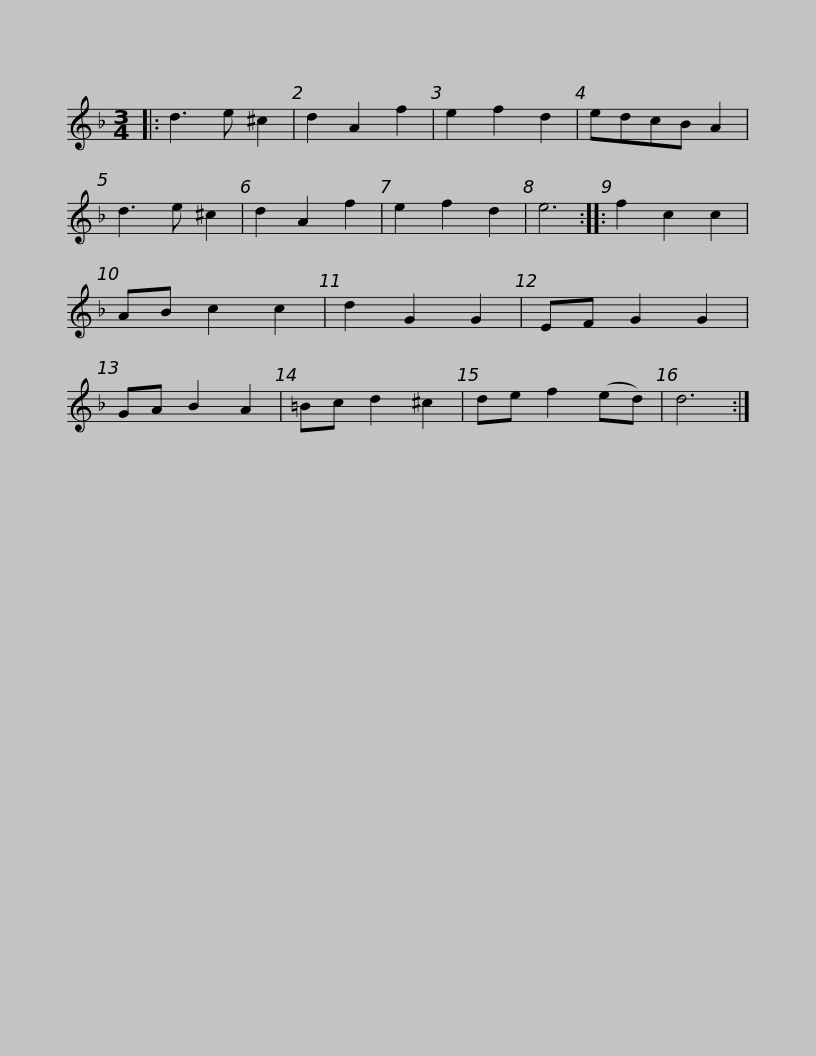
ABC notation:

X:1
L:1/8
M:3/4
I:linebreak $
K:Dmin
V:1 treble
V:1
|: d3 e ^c2 | d2 A2 f2 | e2 f2 d2 | edcB A2 | d3 e ^c2 | %5
 d2 A2 f2 | e2 f2 d2 | e6 :: f2 c2 c2 | AB c2 c2 | %10
 d2 G2 G2 |$ EF G2 G2 | GA B2 A2 | =Bc d2 ^c2 | de f2 (ed) | %15
 d6 :| %16
